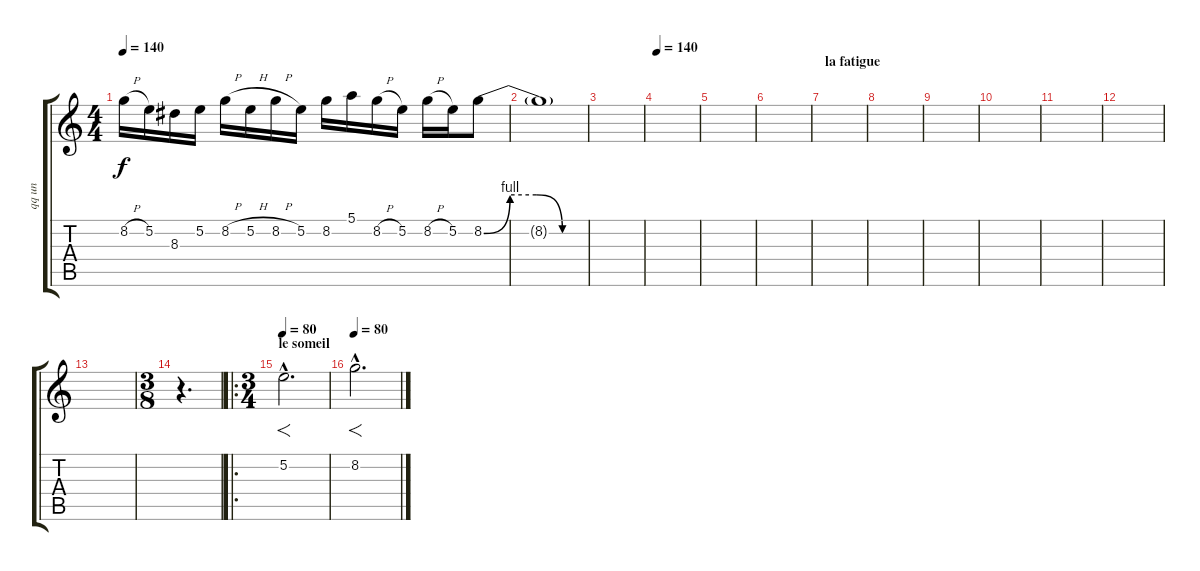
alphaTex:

\track ("qq un" "qq un") {instrument overdrivenguitar}
\staff {score tabs}
\tuning (E4 B3 G3 D3 A2 E2) {hide}
\ts (4 4)
\tempo 140
\clef g2
\ks c
8.2{h}.16{dy f} 5.2.16 8.3.16 5.2.16 8.2{h}.16 5.2{h}.16 8.2{h}.16 5.2.16 8.2.16 5.1.16 8.2{h}.16 5.2.16 8.2{h}.16 5.2.16 8.2{be (custom 0 0 15 4 30 4 45 0 60 0)}.8 |
8.2{t}.1 |
|
\tempo 140
|
|
|
\section ("" "la fatigue")
|
|
|
|
|
|
|
\ts (3 8)
r.4{d} |
\ro
\ts (3 4)
\section ("" "le someil")
\tempo 80
5.2{hac}.2{f d} |
\tempo 80
8.2{hac}.2{f d}
